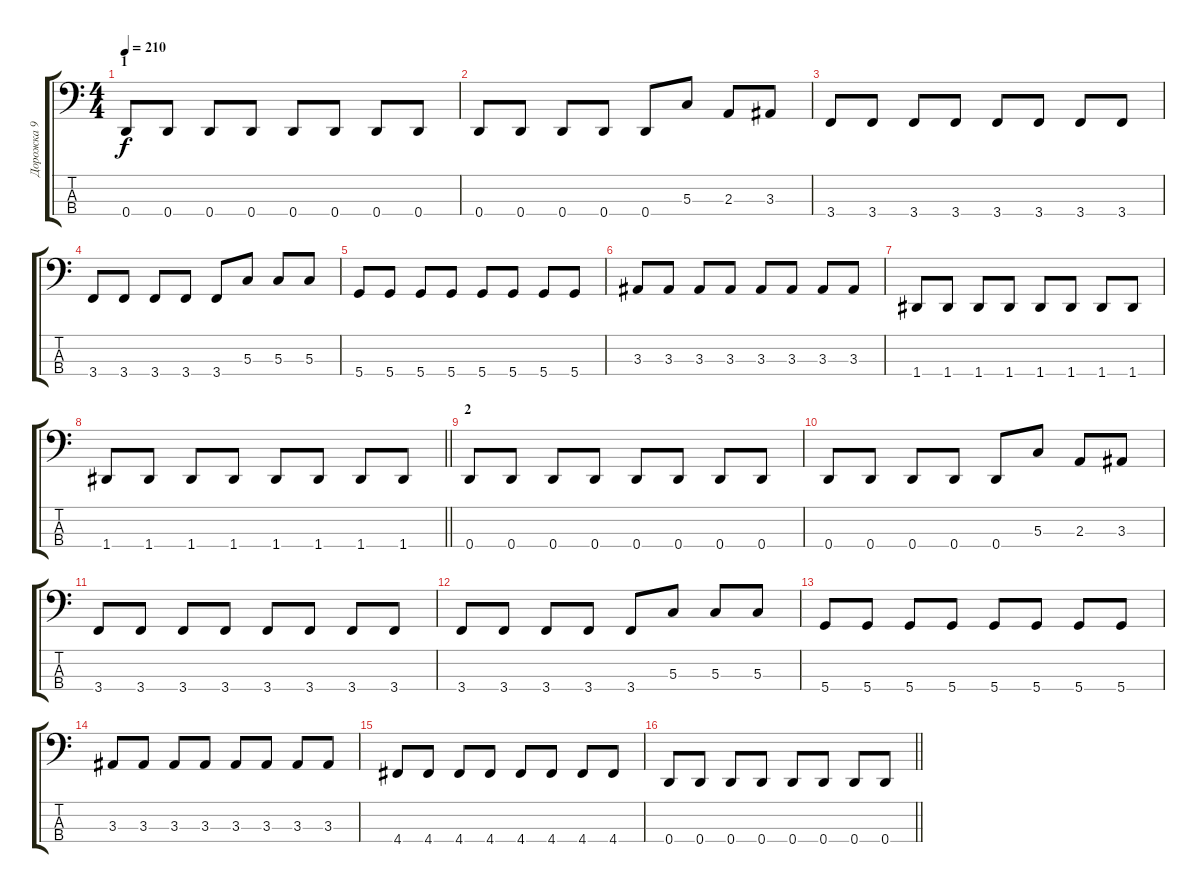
\track ("Дорожка 9" "Дорожка 9") {instrument slapbass2}
\staff {score tabs}
\tuning (F2 C2 G1 D1) {hide}
\ts (4 4)
\section ("" "1")
\tempo 210
\clef f4
\ks c
0.4.8{dy f} 0.4.8 0.4.8 0.4.8 0.4.8 0.4.8 0.4.8 0.4.8 |
0.4.8 0.4.8 0.4.8 0.4.8 0.4.8 5.3.8 2.3.8 3.3.8 |
3.4.8 3.4.8 3.4.8 3.4.8 3.4.8 3.4.8 3.4.8 3.4.8 |
3.4.8 3.4.8 3.4.8 3.4.8 3.4.8 5.3.8 5.3.8 5.3.8 |
5.4.8 5.4.8 5.4.8 5.4.8 5.4.8 5.4.8 5.4.8 5.4.8 |
3.3.8 3.3.8 3.3.8 3.3.8 3.3.8 3.3.8 3.3.8 3.3.8 |
1.4.8 1.4.8 1.4.8 1.4.8 1.4.8 1.4.8 1.4.8 1.4.8 |
\barLineRight lightlight
1.4.8 1.4.8 1.4.8 1.4.8 1.4.8 1.4.8 1.4.8 1.4.8 |
\section ("" "2")
0.4.8 0.4.8 0.4.8 0.4.8 0.4.8 0.4.8 0.4.8 0.4.8 |
0.4.8 0.4.8 0.4.8 0.4.8 0.4.8 5.3.8 2.3.8 3.3.8 |
3.4.8 3.4.8 3.4.8 3.4.8 3.4.8 3.4.8 3.4.8 3.4.8 |
3.4.8 3.4.8 3.4.8 3.4.8 3.4.8 5.3.8 5.3.8 5.3.8 |
5.4.8 5.4.8 5.4.8 5.4.8 5.4.8 5.4.8 5.4.8 5.4.8 |
3.3.8 3.3.8 3.3.8 3.3.8 3.3.8 3.3.8 3.3.8 3.3.8 |
4.4.8 4.4.8 4.4.8 4.4.8 4.4.8 4.4.8 4.4.8 4.4.8 |
\barLineRight lightlight
0.4.8 0.4.8 0.4.8 0.4.8 0.4.8 0.4.8 0.4.8 0.4.8
